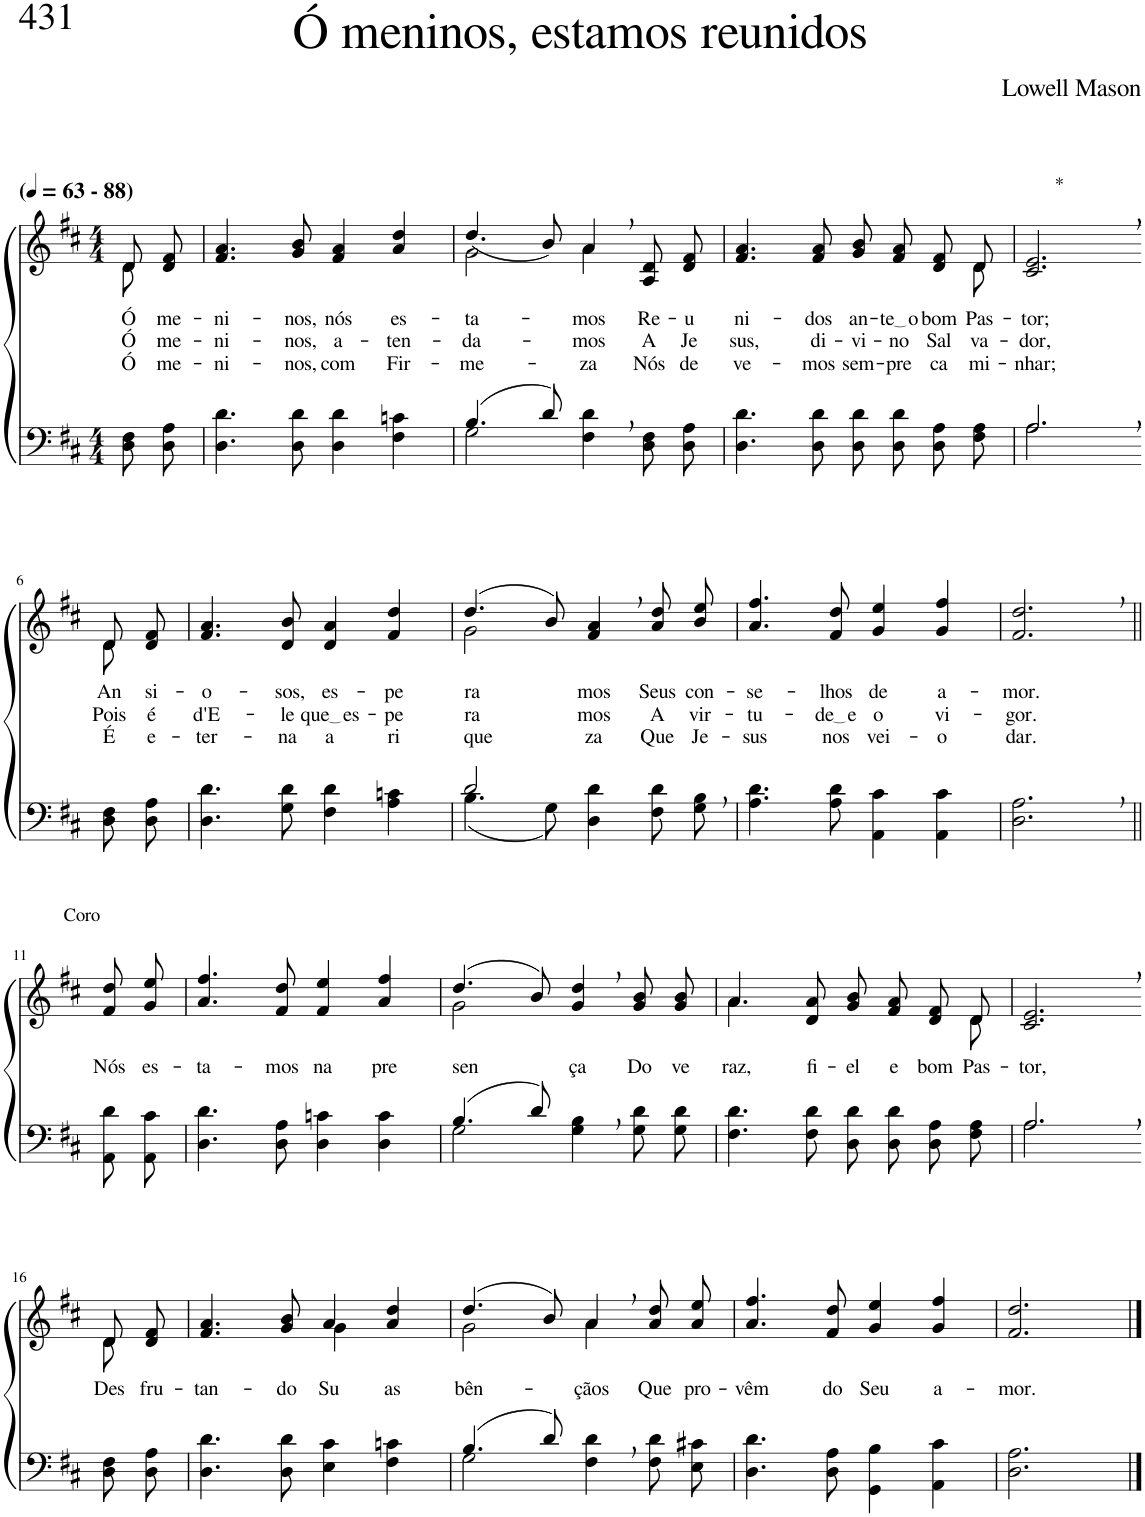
**kern	**kern	**text	**text	**text
*part2	*part1	*part1	*part1	*part1
*staff2	*staff1	*staff1	*staff1	*staff1
*I"Parte III e IV	*I"Parte I e II	*	*	*
*clefF4	*clefG2	*	*	*
*Trd1c2	*Trd1c2	*	*	*
*k[f#c#]	*k[f#c#]	*	*	*
*M4/4	*M4/4	*	*	*
*MM63	*MM63	*	*	*
=1	=1	=1	=1	=1
!	!LO:TX:a:B:t=(	!	!	!
!	!LO:TX:a:B:t=- 88)	!	!	!
!	!	!LO:LY:b	!LO:LY:b	!LO:LY:b
*	*^	*	*	*
8D\ 8F#\L	8d/L	8d\	Ó	Ó	Ó
!	!	!	!LO:LY:b	!LO:LY:b	!LO:LY:b
8D\ 8A\J	8d/ 8f#/J	8ryy	me-	me-	me-
=2	=2	=2	=2	=2	=2
!	!	!	!LO:LY:b	!LO:LY:b	!LO:LY:b
*	*v	*v	*	*	*
4.D\ 4.d\	4.f#/ 4.a/	-ni-	-ni-	-ni-
!	!	!LO:LY:b	!LO:LY:b	!LO:LY:b
8D\ 8d\	8g/ 8b/	-nos,	-nos,	-nos,
!	!	!LO:LY:b	!LO:LY:b	!LO:LY:b
4D\ 4d\	4f#/ 4a/	nós	a-	com
!	!	!LO:LY:b	!LO:LY:b	!LO:LY:b
4F#\ 4cn\	4a/ 4dd/	es-	-ten-	Fir-
=3	=3	=3	=3	=3
*^	*	*	*	*
!	!	!	!LO:LY:b	!LO:LY:b	!LO:LY:b
*	*	*^	*	*	*
(4.B/	2G\	2g\	(4.dd/	-ta-	-da-	-me-
8d/)	.	.	8b/)	.	.	.
!	!	!	!	!LO:LY:b	!LO:LY:b	!LO:LY:b
4ryy	4F#\ 4d\	4a,\	4a/	-mos	-mos	-za
!	!	!	!	!LO:LY:b	!LO:LY:b	!LO:LY:b
4ryy	8D\ 8F#\L	4ryy	8A/ 8d/L	Re-	A	Nós
!	!	!	!	!LO:LY:b	!LO:LY:b	!LO:LY:b
.	8D\ 8A\J	.	8d/ 8f#/J	-u-	Je-	de-
=4	=4	=4	=4	=4	=4	=4
!	!	!	!	!LO:LY:b	!LO:LY:b	!LO:LY:b
*v	*v	*	*	*	*	*
4.D\ 4.d\	4.f#/ 4.a/	2..ryy	-ni-	-sus,	-ve-
!	!	!	!LO:LY:b	!LO:LY:b	!LO:LY:b
8D\ 8d\	8f#/ 8a/	.	-dos	di-	-mos
!	!	!	!LO:LY:b	!LO:LY:b	!LO:LY:b
8D\ 8d\L	8g/ 8b/L	.	an-	-vi-	sem-
!	!	!	!LO:LY:b	!LO:LY:b	!LO:LY:b
8D\ 8d\J	8f#/ 8a/J	.	te o	-no	-pre
!	!	!	!LO:LY:b	!LO:LY:b	!LO:LY:b
8D\ 8A\L	8d/ 8f#/L	.	bom	Sal-	ca-
!	!	!	!LO:LY:b	!LO:LY:b	!LO:LY:b
8F#\ 8A\J	8d/J	8d\	Pas-	-va-	-mi-
=5	=5	=5	=5	=5	=5
*^	*	*	*	*	*
!	!	!LO:TX:a:t=*	!	!	!	!
!	!	!	!	!LO:LY:b	!LO:LY:b	!LO:LY:b
*	*	*v	*v	*	*	*
2.A,\	2.A/	2.c#/, 2.e/,	-tor;	-dor,	-nhar;
!!LO:LB:g=z
=6-	=6-	=6-	=6-	=6-	=6-
*	*	*^	*	*	*
!	!	!	!	!LO:LY:b	!LO:LY:b	!LO:LY:b
*v	*v	*	*	*	*	*
8D\ 8F#\L	8d/L	8d\	An-	Pois	É
!	!	!	!LO:LY:b	!LO:LY:b	!LO:LY:b
8D\ 8A\J	8d/ 8f#/J	8ryy	-si-	é	e-
=7	=7	=7	=7	=7	=7
!	!	!	!LO:LY:b	!LO:LY:b	!LO:LY:b
*	*v	*v	*	*	*
4.D\ 4.d\	4.f#/ 4.a/	-o-	d'E-	-ter-
!	!	!LO:LY:b	!LO:LY:b	!LO:LY:b
8G\ 8d\	8d/ 8b/	-sos,	-le	-na
!	!	!LO:LY:b	!LO:LY:b	!LO:LY:b
4F#\ 4d\	4d/ 4a/	es-	que es	a
!	!	!LO:LY:b	!LO:LY:b	!LO:LY:b
4A\ 4cn\	4f#/ 4dd/	-pe-	-pe-	ri-
=8	=8	=8	=8	=8
*^	*^	*	*	*
!	!	!	!	!LO:LY:b	!LO:LY:b	!LO:LY:b
2d/	(4.B\	(4.dd/	2g\	-ra-	-ra-	-que-
.	8G\)	8b/)	.	.	.	.
!	!	!	!	!LO:LY:b	!LO:LY:b	!LO:LY:b
2ryy	4D\ 4d\	4f#/, 4a/,	2ryy	-mos	-mos	-za
!	!	!	!	!LO:LY:b	!LO:LY:b	!LO:LY:b
.	8F#\ 8d\L	8a\ 8dd\L	.	Seus	A	Que
!	!	!	!	!LO:LY:b	!LO:LY:b	!LO:LY:b
.	8G\ 8B\J	8b\ 8ee\J	.	con-	vir-	Je-
*	*	*v	*v	*	*	*
=9	=9	=9	=9	=9	=9
!	!	!	!LO:LY:b	!LO:LY:b	!LO:LY:b
*v	*v	*	*	*	*
4.A\ 4.d\	4.a/ 4.ff#/	-se-	-tu-	-sus
!	!	!LO:LY:b	!LO:LY:b	!LO:LY:b
8A\ 8d\	8f#/ 8dd/	-lhos	de e	nos
!	!	!LO:LY:b	!LO:LY:b	!LO:LY:b
4AA\ 4c#\	4g/ 4ee/	de	o	vei-
!	!	!LO:LY:b	!LO:LY:b	!LO:LY:b
4AA\ 4c#\	4g/ 4ff#/	a-	vi-	-o
=10	=10	=10	=10	=10
!	!	!LO:LY:b	!LO:LY:b	!LO:LY:b
2.D\, 2.A\,	2.f#/, 2.dd/,	-mor.	-gor.	dar.
!!LO:LB:g=z
=11||	=11||	=11||	=11||	=11||
!	!LO:TX:a:t=Coro	!	!	!
!	!	!LO:LY:b	!	!
8AA\ 8d\L	8f#\ 8dd\L	Nós	.	.
!	!	!LO:LY:b	!	!
8AA\ 8c#\J	8g\ 8ee\J	es-	.	.
=12	=12	=12	=12	=12
!	!	!LO:LY:b	!	!
4.D\ 4.d\	4.a/ 4.ff#/	-ta-	.	.
!	!	!LO:LY:b	!	!
8D\ 8A\	8f#/ 8dd/	-mos	.	.
!	!	!LO:LY:b	!	!
4D\ 4cn\	4f#/ 4ee/	na	.	.
!	!	!LO:LY:b	!	!
4D\ 4c\	4a/ 4ff#/	pre-	.	.
=13	=13	=13	=13	=13
*^	*^	*	*	*
!	!	!	!	!LO:LY:b	!	!
(4.B/	2G\	(4.dd/	2g\	-sen-	.	.
8d/)	.	8b/)	.	.	.	.
!	!	!	!	!LO:LY:b	!	!
4ryy	4G\ 4B\	4g/, 4dd/,	2ryy	-ça	.	.
!	!	!	!	!LO:LY:b	!	!
4ryy	8G\ 8d\L	8g/ 8b/L	.	Do	.	.
!	!	!	!	!LO:LY:b	!	!
.	8G\ 8d\J	8g/ 8b/J	.	ve-	.	.
=14	=14	=14	=14	=14	=14	=14
!	!	!	!	!LO:LY:b	!	!
*v	*v	*	*	*	*	*
4.F#\ 4.d\	4.a/	4.a\	-raz,	.	.
!	!	!	!LO:LY:b	!	!
8F#\ 8d\	8d/ 8a/	2ryy	fi-	.	.
!	!	!	!LO:LY:b	!	!
8D\ 8d\L	8g/ 8b/L	.	-el	.	.
!	!	!	!LO:LY:b	!	!
8D\ 8d\J	8f#/ 8a/J	.	e	.	.
!	!	!	!LO:LY:b	!	!
8D\ 8A\L	8d/ 8f#/L	.	bom	.	.
!	!	!	!LO:LY:b	!	!
8F#\ 8A\J	8d/J	8d\	Pas-	.	.
=15	=15	=15	=15	=15	=15
*^	*	*	*	*	*
!	!	!	!	!LO:LY:b	!	!
*	*	*v	*v	*	*	*
2.A,/	2.A\	2.c#/, 2.e/,	-tor,	.	.
!!LO:LB:g=z
=16-	=16-	=16-	=16-	=16-	=16-
*	*	*^	*	*	*
!	!	!	!	!LO:LY:b	!	!
*v	*v	*	*	*	*	*
8D\ 8F#\L	8d/L	8d\	Des-	.	.
!	!	!	!LO:LY:b	!	!
8D\ 8A\J	8d/ 8f#/J	8ryy	-fru-	.	.
=17	=17	=17	=17	=17	=17
!	!	!	!LO:LY:b	!	!
4.D\ 4.d\	4.f#/ 4.a/	2ryy	-tan-	.	.
!	!	!	!LO:LY:b	!	!
8D\ 8d\	8g/ 8b/	.	-do	.	.
!	!	!	!LO:LY:b	!	!
4E\ 4c#\	4a/	4g\	Su-	.	.
!	!	!	!LO:LY:b	!	!
4F#\ 4cn\	4a/ 4dd/	4ryy	-as	.	.
=18	=18	=18	=18	=18	=18
*^	*	*	*	*	*
!	!	!	!	!LO:LY:b	!	!
(4.B/	2G\	(4.dd/	2g\	bên-	.	.
8d/)	.	8b/)	.	.	.	.
!	!	!	!	!LO:LY:b	!	!
4ryy	4F#\ 4d\	4a,/	4a\	-çãos	.	.
!	!	!	!	!LO:LY:b	!	!
4ryy	8F#\ 8d\L	8a\ 8dd\L	4ryy	Que	.	.
!	!	!	!	!LO:LY:b	!	!
.	8E\ 8c#X\J	8a\ 8ee\J	.	pro-	.	.
*	*	*v	*v	*	*	*
=19	=19	=19	=19	=19	=19
!	!	!	!LO:LY:b	!	!
*v	*v	*	*	*	*
4.D\ 4.d\	4.a/ 4.ff#/	-vêm	.	.
!	!	!LO:LY:b	!	!
8D\ 8A\	8f#/ 8dd/	do	.	.
!	!	!LO:LY:b	!	!
4GG\ 4B\	4g/ 4ee/	Seu	.	.
!	!	!LO:LY:b	!	!
4AA\ 4c#\	4g/ 4ff#/	a-	.	.
=20	=20	=20	=20	=20
!	!	!LO:LY:b	!	!
2.D\ 2.A\	2.f#/ 2.dd/	-mor.	.	.
==	==	==	==	==
*-	*-	*-	*-	*-
